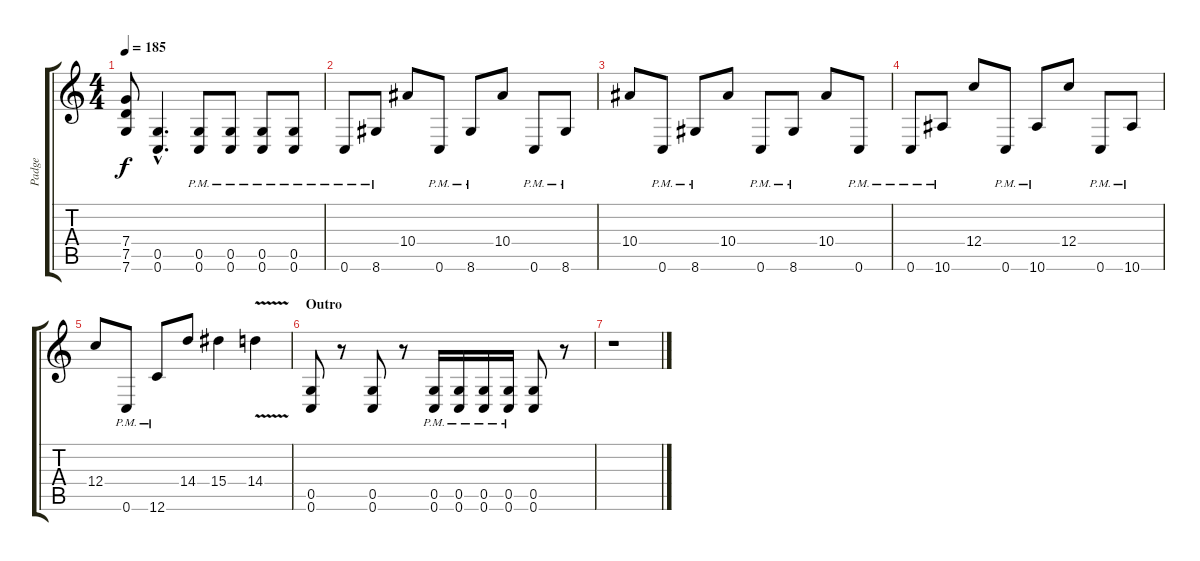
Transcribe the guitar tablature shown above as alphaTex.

\track ("Padge" "Padge") {instrument distortionguitar}
\staff {score tabs}
\tuning (D4 A3 F3 C3 G2 C2) {hide}
\ts (4 4)
\tempo 185
\clef g2
\ks c
(7.4{t} 7.5{t} 7.6{t}).8{dy f} (0.5{hac} 0.6{hac}).4{d} (0.5{pm} 0.6{pm}).8 (0.5{pm} 0.6{pm}).8 (0.5{pm} 0.6{pm}).8 (0.5{pm} 0.6{pm}).8 |
0.6{pm}.8 8.6{pm}.8 10.4.8 0.6{pm}.8 8.6{pm}.8 10.4.8 0.6{pm}.8 8.6{pm}.8 |
10.4.8 0.6{pm}.8 8.6{pm}.8 10.4.8 0.6{pm}.8 8.6{pm}.8 10.4.8 0.6{pm}.8 |
0.6{pm}.8 10.6{pm}.8 12.4.8 0.6{pm}.8 10.6{pm}.8 12.4.8 0.6{pm}.8 10.6{pm}.8 |
12.4.8 0.6{pm}.8 12.6{pm}.8 14.4.8 15.4.4 14.4{v}.4 |
\section ("" "Outro")
(0.5 0.6).8 r.8 (0.5 0.6).8 r.8 (0.5{pm} 0.6{pm}).16 (0.5{pm} 0.6{pm}).16 (0.5{pm} 0.6{pm}).16 (0.5{pm} 0.6{pm}).16 (0.5 0.6).8 r.8 |
r.1
